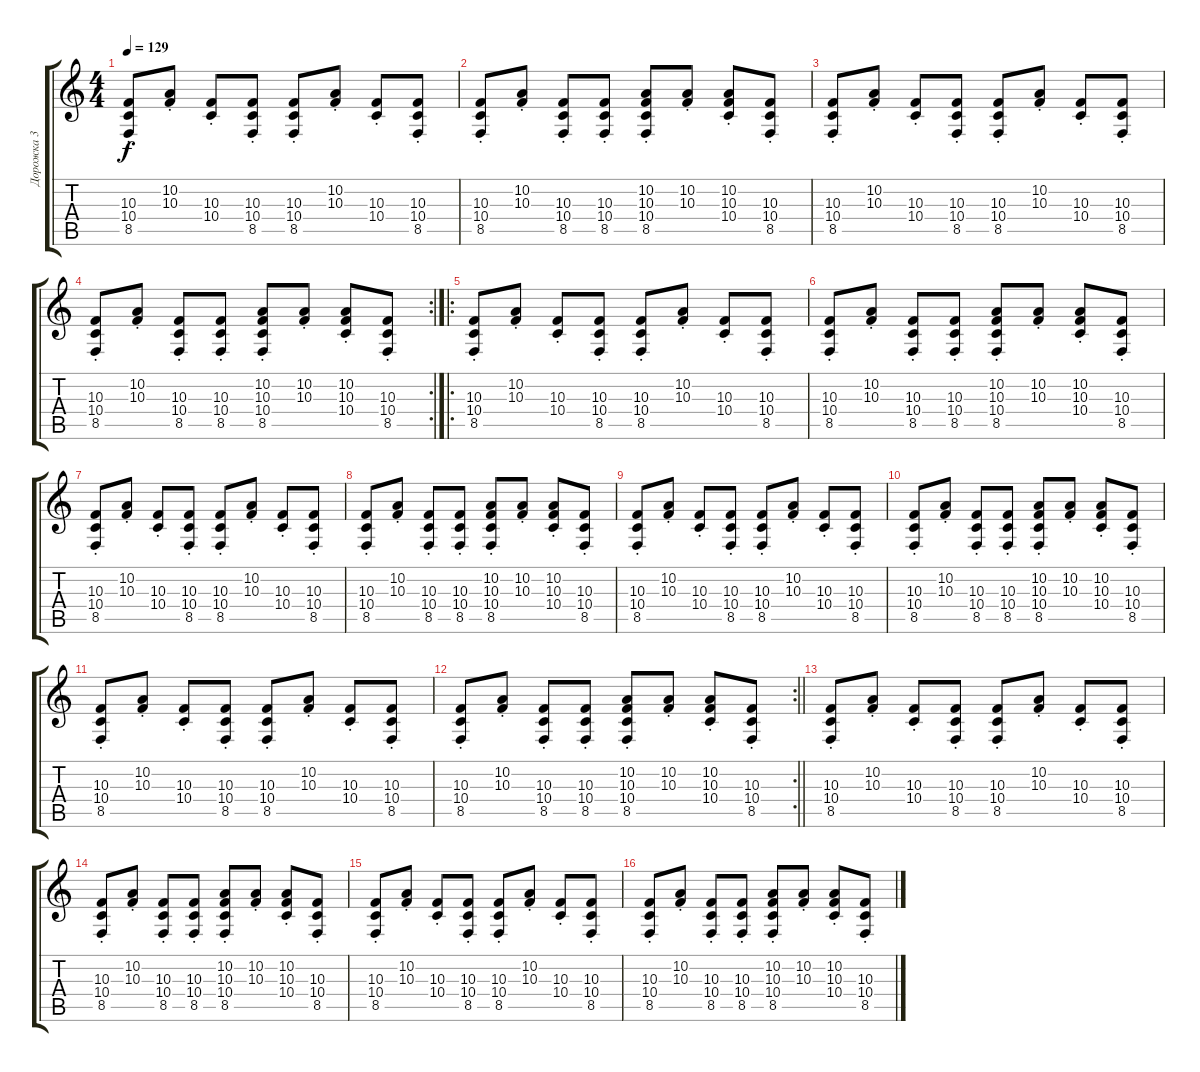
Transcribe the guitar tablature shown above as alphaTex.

\track ("Дорожка 3" "Дорожка 3") {instrument rockorgan}
\staff {score tabs}
\tuning (E4 B3 G3 D3 A2 E2) {hide}
\ts (4 4)
\tempo 129
\clef g2
\ks c
(10.3{st} 10.4{st} 8.5{st}).8{dy f} (10.2{st} 10.3{st}).8 (10.3{st} 10.4{st}).8 (10.3{st} 10.4{st} 8.5{st}).8 (10.3{st} 10.4{st} 8.5{st}).8 (10.2{st} 10.3{st}).8 (10.3{st} 10.4{st}).8 (10.3{st} 10.4{st} 8.5{st}).8 |
(10.3{st} 10.4{st} 8.5{st}).8 (10.2{st} 10.3{st}).8 (10.3{st} 10.4{st} 8.5{st}).8 (10.3{st} 10.4{st} 8.5{st}).8 (10.2{st} 10.3{st} 10.4{st} 8.5{st}).8 (10.2{st} 10.3{st}).8 (10.2{st} 10.3{st} 10.4{st}).8 (10.3{st} 10.4{st} 8.5{st}).8 |
(10.3{st} 10.4{st} 8.5{st}).8 (10.2{st} 10.3{st}).8 (10.3{st} 10.4{st}).8 (10.3{st} 10.4{st} 8.5{st}).8 (10.3{st} 10.4{st} 8.5{st}).8 (10.2{st} 10.3{st}).8 (10.3{st} 10.4{st}).8 (10.3{st} 10.4{st} 8.5{st}).8 |
\rc 2
(10.3{st} 10.4{st} 8.5{st}).8 (10.2{st} 10.3{st}).8 (10.3{st} 10.4{st} 8.5{st}).8 (10.3{st} 10.4{st} 8.5{st}).8 (10.2{st} 10.3{st} 10.4{st} 8.5{st}).8 (10.2{st} 10.3{st}).8 (10.2{st} 10.3{st} 10.4{st}).8 (10.3{st} 10.4{st} 8.5{st}).8 |
\ro
(10.3{st} 10.4{st} 8.5{st}).8 (10.2{st} 10.3{st}).8 (10.3{st} 10.4{st}).8 (10.3{st} 10.4{st} 8.5{st}).8 (10.3{st} 10.4{st} 8.5{st}).8 (10.2{st} 10.3{st}).8 (10.3{st} 10.4{st}).8 (10.3{st} 10.4{st} 8.5{st}).8 |
(10.3{st} 10.4{st} 8.5{st}).8 (10.2{st} 10.3{st}).8 (10.3{st} 10.4{st} 8.5{st}).8 (10.3{st} 10.4{st} 8.5{st}).8 (10.2{st} 10.3{st} 10.4{st} 8.5{st}).8 (10.2{st} 10.3{st}).8 (10.2{st} 10.3{st} 10.4{st}).8 (10.3{st} 10.4{st} 8.5{st}).8 |
(10.3{st} 10.4{st} 8.5{st}).8 (10.2{st} 10.3{st}).8 (10.3{st} 10.4{st}).8 (10.3{st} 10.4{st} 8.5{st}).8 (10.3{st} 10.4{st} 8.5{st}).8 (10.2{st} 10.3{st}).8 (10.3{st} 10.4{st}).8 (10.3{st} 10.4{st} 8.5{st}).8 |
(10.3{st} 10.4{st} 8.5{st}).8 (10.2{st} 10.3{st}).8 (10.3{st} 10.4{st} 8.5{st}).8 (10.3{st} 10.4{st} 8.5{st}).8 (10.2{st} 10.3{st} 10.4{st} 8.5{st}).8 (10.2{st} 10.3{st}).8 (10.2{st} 10.3{st} 10.4{st}).8 (10.3{st} 10.4{st} 8.5{st}).8 |
(10.3{st} 10.4{st} 8.5{st}).8 (10.2{st} 10.3{st}).8 (10.3{st} 10.4{st}).8 (10.3{st} 10.4{st} 8.5{st}).8 (10.3{st} 10.4{st} 8.5{st}).8 (10.2{st} 10.3{st}).8 (10.3{st} 10.4{st}).8 (10.3{st} 10.4{st} 8.5{st}).8 |
(10.3{st} 10.4{st} 8.5{st}).8 (10.2{st} 10.3{st}).8 (10.3{st} 10.4{st} 8.5{st}).8 (10.3{st} 10.4{st} 8.5{st}).8 (10.2{st} 10.3{st} 10.4{st} 8.5{st}).8 (10.2{st} 10.3{st}).8 (10.2{st} 10.3{st} 10.4{st}).8 (10.3{st} 10.4{st} 8.5{st}).8 |
(10.3{st} 10.4{st} 8.5{st}).8 (10.2{st} 10.3{st}).8 (10.3{st} 10.4{st}).8 (10.3{st} 10.4{st} 8.5{st}).8 (10.3{st} 10.4{st} 8.5{st}).8 (10.2{st} 10.3{st}).8 (10.3{st} 10.4{st}).8 (10.3{st} 10.4{st} 8.5{st}).8 |
\rc 2
\barLineRight lightlight
(10.3{st} 10.4{st} 8.5{st}).8 (10.2{st} 10.3{st}).8 (10.3{st} 10.4{st} 8.5{st}).8 (10.3{st} 10.4{st} 8.5{st}).8 (10.2{st} 10.3{st} 10.4{st} 8.5{st}).8 (10.2{st} 10.3{st}).8 (10.2{st} 10.3{st} 10.4{st}).8 (10.3{st} 10.4{st} 8.5{st}).8 |
(10.3{st} 10.4{st} 8.5{st}).8 (10.2{st} 10.3{st}).8 (10.3{st} 10.4{st}).8 (10.3{st} 10.4{st} 8.5{st}).8 (10.3{st} 10.4{st} 8.5{st}).8 (10.2{st} 10.3{st}).8 (10.3{st} 10.4{st}).8 (10.3{st} 10.4{st} 8.5{st}).8 |
(10.3{st} 10.4{st} 8.5{st}).8 (10.2{st} 10.3{st}).8 (10.3{st} 10.4{st} 8.5{st}).8 (10.3{st} 10.4{st} 8.5{st}).8 (10.2{st} 10.3{st} 10.4{st} 8.5{st}).8 (10.2{st} 10.3{st}).8 (10.2{st} 10.3{st} 10.4{st}).8 (10.3{st} 10.4{st} 8.5{st}).8 |
(10.3{st} 10.4{st} 8.5{st}).8 (10.2{st} 10.3{st}).8 (10.3{st} 10.4{st}).8 (10.3{st} 10.4{st} 8.5{st}).8 (10.3{st} 10.4{st} 8.5{st}).8 (10.2{st} 10.3{st}).8 (10.3{st} 10.4{st}).8 (10.3{st} 10.4{st} 8.5{st}).8 |
(10.3{st} 10.4{st} 8.5{st}).8 (10.2{st} 10.3{st}).8 (10.3{st} 10.4{st} 8.5{st}).8 (10.3{st} 10.4{st} 8.5{st}).8 (10.2{st} 10.3{st} 10.4{st} 8.5{st}).8 (10.2{st} 10.3{st}).8 (10.2{st} 10.3{st} 10.4{st}).8 (10.3{st} 10.4{st} 8.5{st}).8
